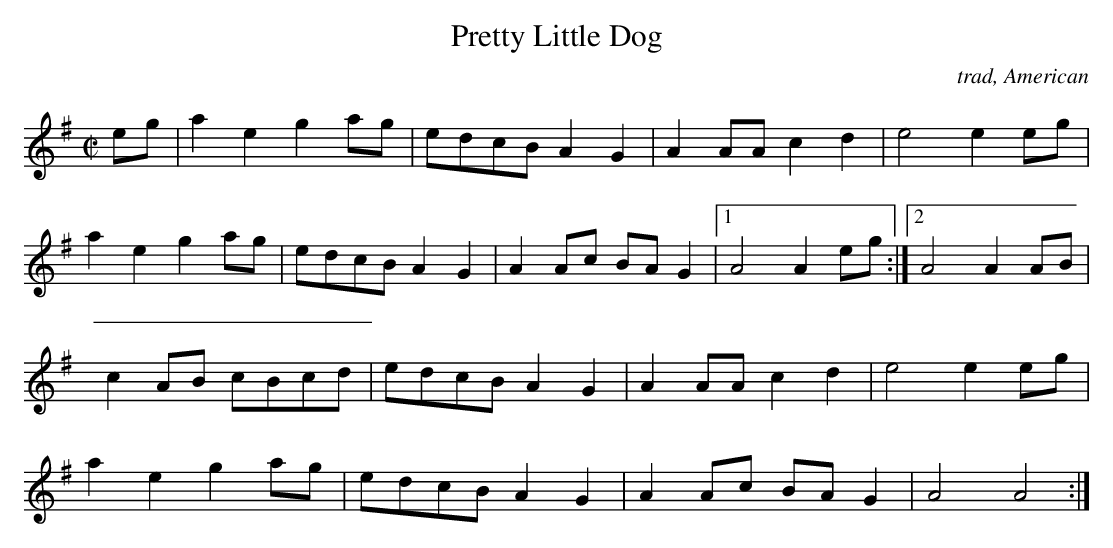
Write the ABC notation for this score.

X:1
T:Pretty Little Dog
C:trad, American
M: C|
L: 1/8
K:A dorian
eg | a2 e2 g2 ag | edcB A2 G2 | A2 AA c2 d2 | e4 e2 eg |
a2 e2 g2 ag | edcB A2 G2 | A2 Ac BAG2 |1 A4 A2 eg :|2 A4 A2 AB |
c2 AB cBcd | edcB A2 G2 | A2 AA c2 d2 | e4 e2 eg |
a2 e2 g2 ag | edcB A2 G2 | A2 Ac BAG2 | A4 A4 :|
